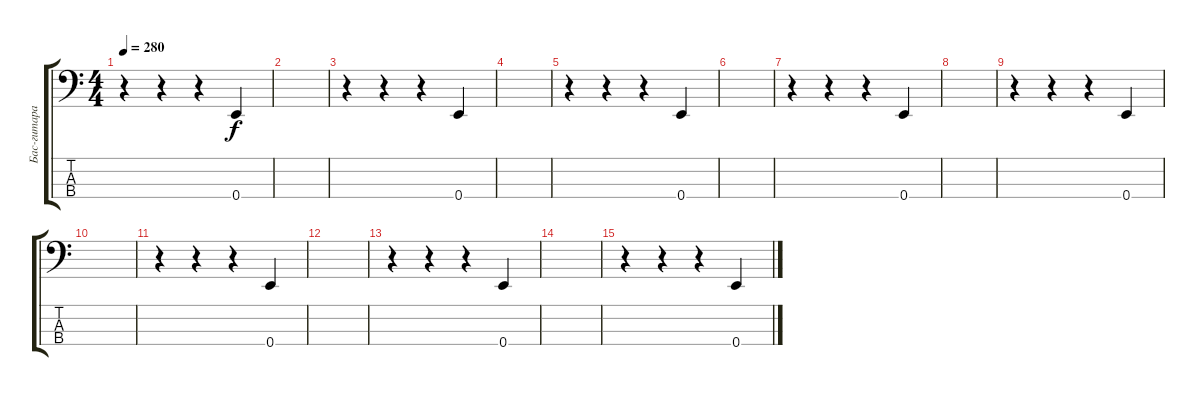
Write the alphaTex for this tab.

\track ("Бас-гитара" "Бас-гитара") {instrument electricbasspick}
\staff {score tabs}
\tuning (G2 D2 A1 E1) {hide}
\ts (4 4)
\tempo 280
\clef f4
\ks c
r.4{dy f} r.4 r.4 0.4.4 |
|
r.4 r.4 r.4 0.4.4 |
|
r.4 r.4 r.4 0.4.4 |
|
r.4 r.4 r.4 0.4.4 |
|
r.4 r.4 r.4 0.4.4 |
|
r.4 r.4 r.4 0.4.4 |
|
r.4 r.4 r.4 0.4.4 |
|
r.4 r.4 r.4 0.4.4
